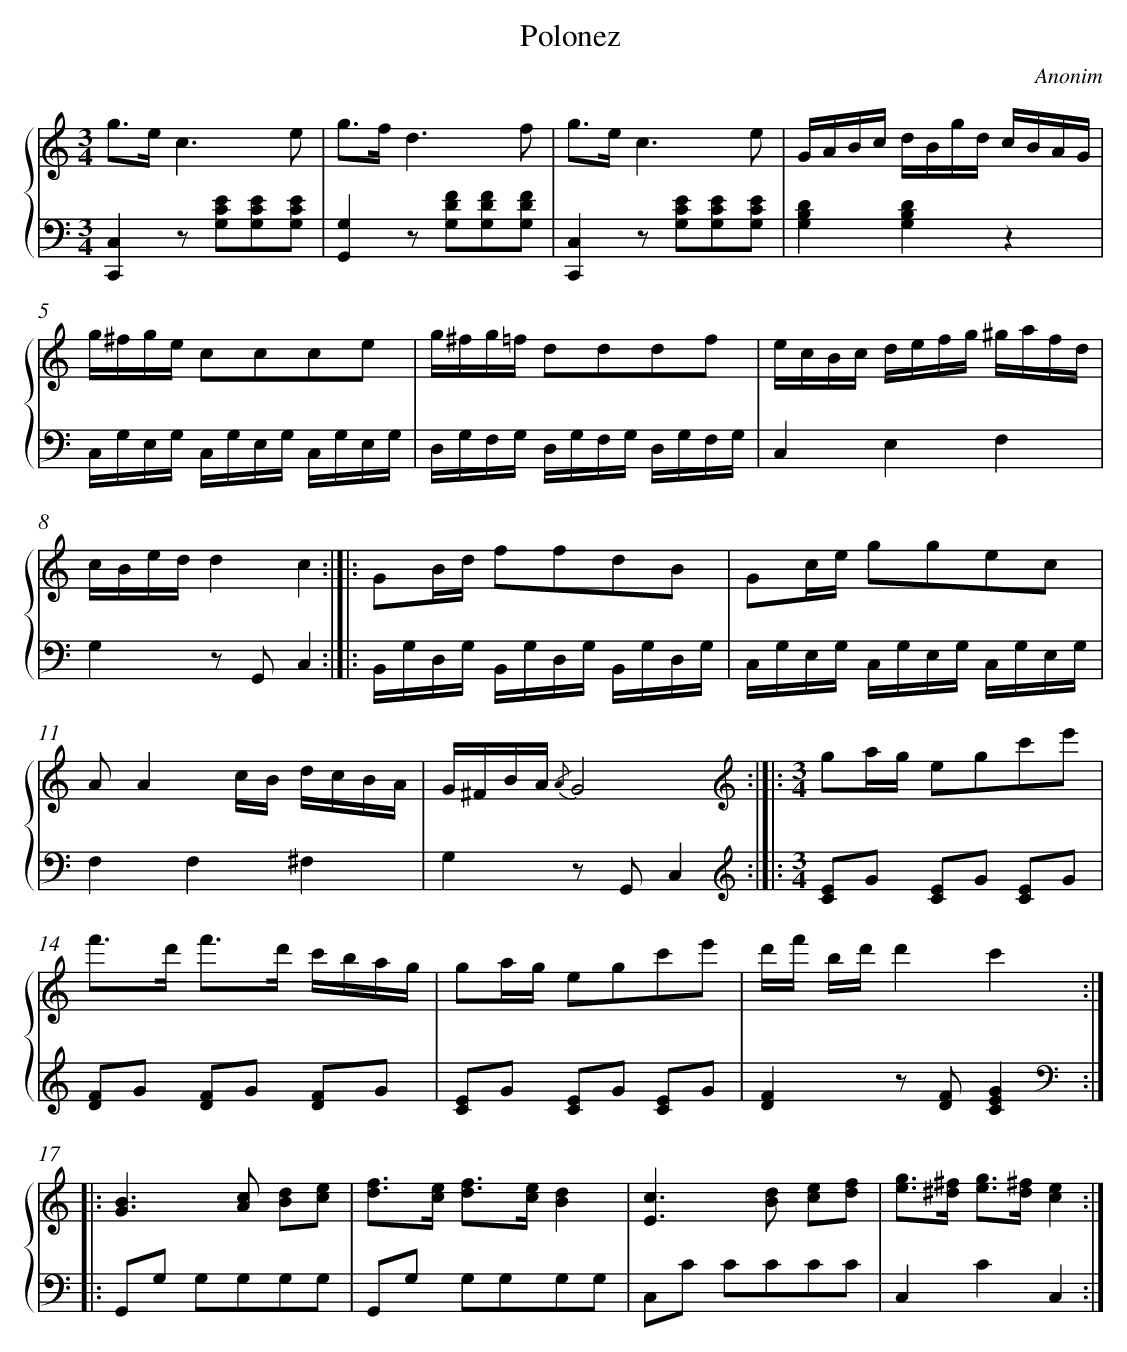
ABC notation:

X:1
T: Polonez
C: Anonim
L: 1/8
M: 3/4
%%staves {1 2}
V: 1 clef=treble
V: 2 clef=bass
K: C
[V:1] g>ec3e |
[V:2] [C,2C,,2]z [ECG,][ECG,][ECG,] |
[V:1] g>fd3f |
[V:2] [G,2G,,2]z [FDG,][FDG,][FDG,] |
[V:1] g>ec3e |
[V:2] [C,2C,,2]z [ECG,][ECG,][ECG,] |
[V:1] G/A/B/c/ d/B/g/d/ c/B/A/G/ |
[V:2] [D2B,2G,2][D2B,2G,2]z2 |
[V:1] g/^f/g/e/ ccce |
[V:2] C,/G,/E,/G,/ C,/G,/E,/G,/ C,/G,/E,/G,/ |
[V:1] g/^f/g/=f/ dddf |
[V:2] D,/G,/F,/G,/ D,/G,/F,/G,/ D,/G,/F,/G,/ |
[V:1] e/c/B/c/ d/e/f/g/ ^g/a/f/d/ |
[V:2] C,2E,2F,2 |
[V:1] c/B/e/d/d2c2 :|]|:
[V:2] G,2z G,,C,2 :|]|:
[V:1] GB/d/ ffdB |
[V:2] B,,/G,/D,/G,/ B,,/G,/D,/G,/ B,,/G,/D,/G,/ |
[V:1] Gc/e/ ggec |
[V:2] C,/G,/E,/G,/ C,/G,/E,/G,/ C,/G,/E,/G,/ |
[V:1] AA2c/B/ d/c/B/A/ |
[V:2] F,2F,2^F,2 |
[V:1] G/^F/B/A/ {/A}G4 :|]|:
[V:2] G,2z G,,C,2 :|]|:
[V:1] [K:clef=treble][M:3/4]ga/g/ egc'e' |
[V:2] [K:clef=treble][M:3/4][EC]G [EC]G [EC]G |
[V:1] f'>d' f'>d' c'/b/a/g/ |
[V:2] [FD]G [FD]G [FD]G |
[V:1] ga/g/ egc'e' |
[V:2] [EC]G [EC]G [EC]G |
[V:1] d'/f'/ b/d'/d'2c'2 :|]|:
[V:2] [F2D2]z [FD][G2E2C2] :|]|:
[V:1] [B2G2]>[c2A2] [dB][ec] |
[V:2] [K:clef=bass]G,,G, G,G,G,G, |
[V:1] [fd]>[ec] [fd]>[ec][d2B2] |
[V:2] G,,G, G,G,G,G, |
[V:1] [c2E2]>[d2B2] [ec][fd] |
[V:2] C,C CCCC |
[V:1] [ge]>[^f^d] [ge]>[^fd][e2c2] :|]
[V:2] C,2C2C,2 :|]
